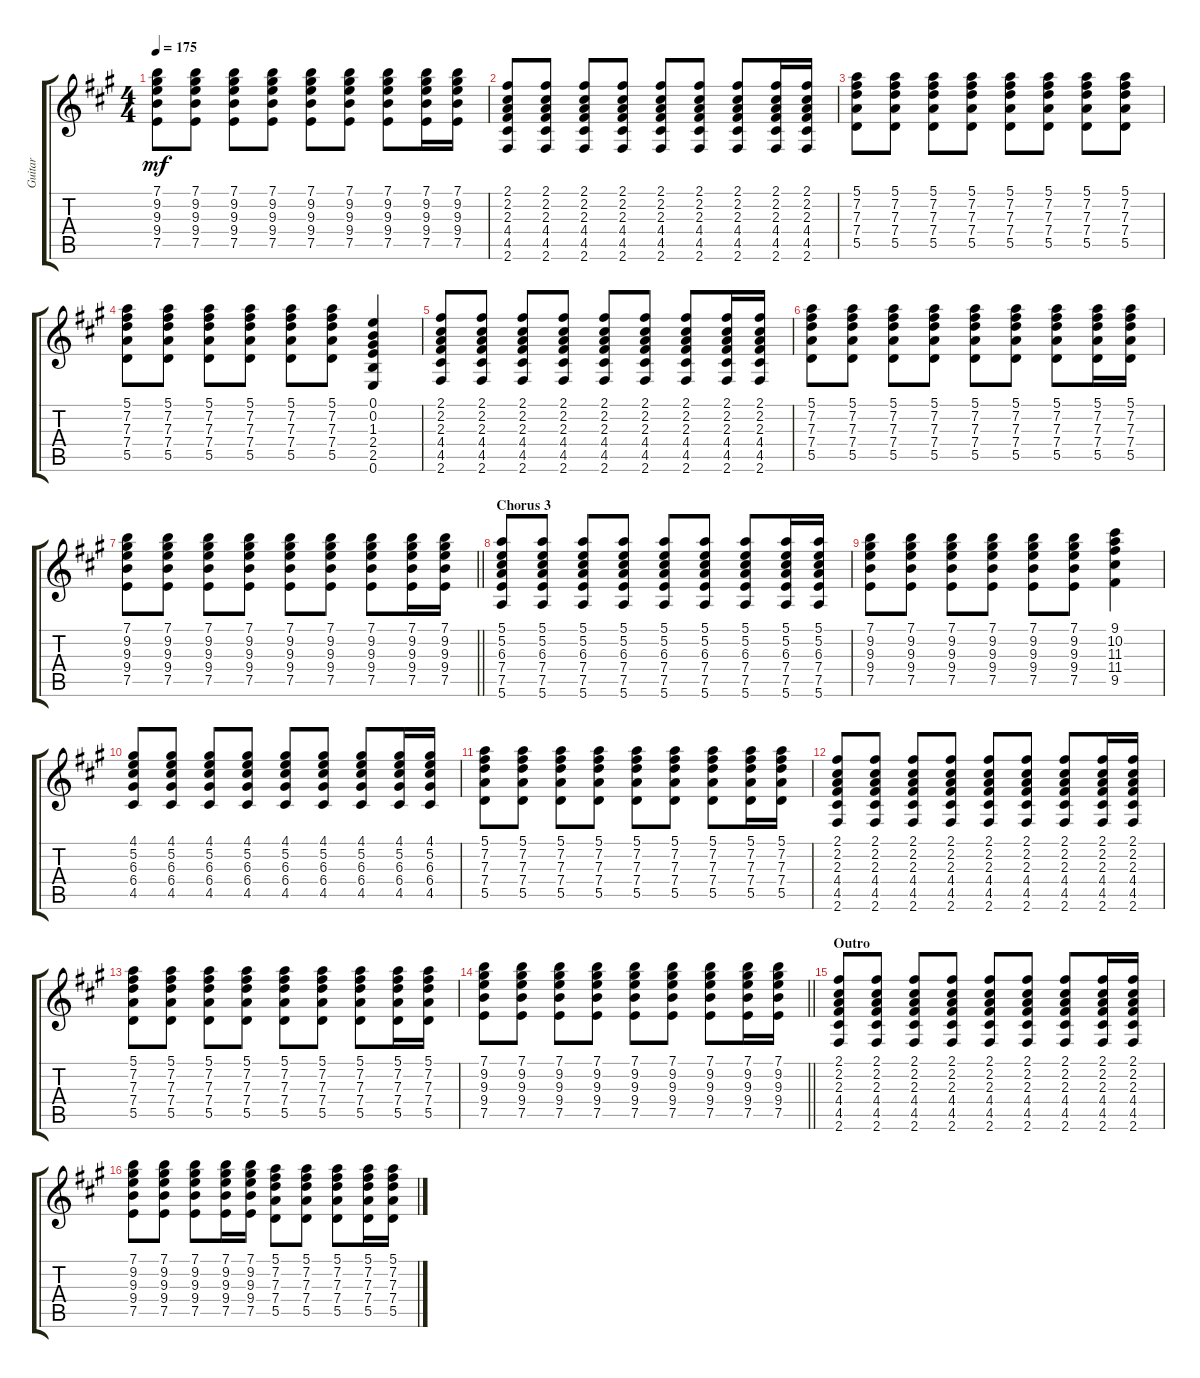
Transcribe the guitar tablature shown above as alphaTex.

\track ("Guitar" "Guitar") {instrument distortionguitar}
\staff {score tabs}
\tuning (E4 B3 G3 D3 A2 E2) {hide}
\ts (4 4)
\tempo 175
\clef g2
\ks f#minor
(7.1 9.2 9.3 9.4 7.5).8{dy mf} (7.1 9.2 9.3 9.4 7.5).8 (7.1 9.2 9.3 9.4 7.5).8 (7.1 9.2 9.3 9.4 7.5).8 (7.1 9.2 9.3 9.4 7.5).8 (7.1 9.2 9.3 9.4 7.5).8 (7.1 9.2 9.3 9.4 7.5).8 (7.1 9.2 9.3 9.4 7.5).16 (7.1 9.2 9.3 9.4 7.5).16 |
(2.1 2.2 2.3 4.4 4.5 2.6).8 (2.1 2.2 2.3 4.4 4.5 2.6).8 (2.1 2.2 2.3 4.4 4.5 2.6).8 (2.1 2.2 2.3 4.4 4.5 2.6).8 (2.1 2.2 2.3 4.4 4.5 2.6).8 (2.1 2.2 2.3 4.4 4.5 2.6).8 (2.1 2.2 2.3 4.4 4.5 2.6).8 (2.1 2.2 2.3 4.4 4.5 2.6).16 (2.1 2.2 2.3 4.4 4.5 2.6).16 |
(5.1 7.2 7.3 7.4 5.5).8 (5.1 7.2 7.3 7.4 5.5).8 (5.1 7.2 7.3 7.4 5.5).8 (5.1 7.2 7.3 7.4 5.5).8 (5.1 7.2 7.3 7.4 5.5).8 (5.1 7.2 7.3 7.4 5.5).8 (5.1 7.2 7.3 7.4 5.5).8 (5.1 7.2 7.3 7.4 5.5).8 |
(5.1 7.2 7.3 7.4 5.5).8 (5.1 7.2 7.3 7.4 5.5).8 (5.1 7.2 7.3 7.4 5.5).8 (5.1 7.2 7.3 7.4 5.5).8 (5.1 7.2 7.3 7.4 5.5).8 (5.1 7.2 7.3 7.4 5.5).8 (0.1 0.2 1.3 2.4 2.5 0.6).4 |
(2.1 2.2 2.3 4.4 4.5 2.6).8 (2.1 2.2 2.3 4.4 4.5 2.6).8 (2.1 2.2 2.3 4.4 4.5 2.6).8 (2.1 2.2 2.3 4.4 4.5 2.6).8 (2.1 2.2 2.3 4.4 4.5 2.6).8 (2.1 2.2 2.3 4.4 4.5 2.6).8 (2.1 2.2 2.3 4.4 4.5 2.6).8 (2.1 2.2 2.3 4.4 4.5 2.6).16 (2.1 2.2 2.3 4.4 4.5 2.6).16 |
(5.1 7.2 7.3 7.4 5.5).8 (5.1 7.2 7.3 7.4 5.5).8 (5.1 7.2 7.3 7.4 5.5).8 (5.1 7.2 7.3 7.4 5.5).8 (5.1 7.2 7.3 7.4 5.5).8 (5.1 7.2 7.3 7.4 5.5).8 (5.1 7.2 7.3 7.4 5.5).8 (5.1 7.2 7.3 7.4 5.5).16 (5.1 7.2 7.3 7.4 5.5).16 |
\barLineRight lightlight
(7.1 9.2 9.3 9.4 7.5).8 (7.1 9.2 9.3 9.4 7.5).8 (7.1 9.2 9.3 9.4 7.5).8 (7.1 9.2 9.3 9.4 7.5).8 (7.1 9.2 9.3 9.4 7.5).8 (7.1 9.2 9.3 9.4 7.5).8 (7.1 9.2 9.3 9.4 7.5).8 (7.1 9.2 9.3 9.4 7.5).16 (7.1 9.2 9.3 9.4 7.5).16 |
\section ("" "Chorus 3")
(5.1 5.2 6.3 7.4 7.5 5.6).8 (5.1 5.2 6.3 7.4 7.5 5.6).8 (5.1 5.2 6.3 7.4 7.5 5.6).8 (5.1 5.2 6.3 7.4 7.5 5.6).8 (5.1 5.2 6.3 7.4 7.5 5.6).8 (5.1 5.2 6.3 7.4 7.5 5.6).8 (5.1 5.2 6.3 7.4 7.5 5.6).8 (5.1 5.2 6.3 7.4 7.5 5.6).16 (5.1 5.2 6.3 7.4 7.5 5.6).16 |
(7.1 9.2 9.3 9.4 7.5).8 (7.1 9.2 9.3 9.4 7.5).8 (7.1 9.2 9.3 9.4 7.5).8 (7.1 9.2 9.3 9.4 7.5).8 (7.1 9.2 9.3 9.4 7.5).8 (7.1 9.2 9.3 9.4 7.5).8 (9.1 10.2 11.3 11.4 9.5).4 |
(4.1 5.2 6.3 6.4 4.5).8 (4.1 5.2 6.3 6.4 4.5).8 (4.1 5.2 6.3 6.4 4.5).8 (4.1 5.2 6.3 6.4 4.5).8 (4.1 5.2 6.3 6.4 4.5).8 (4.1 5.2 6.3 6.4 4.5).8 (4.1 5.2 6.3 6.4 4.5).8 (4.1 5.2 6.3 6.4 4.5).16 (4.1 5.2 6.3 6.4 4.5).16 |
(5.1 7.2 7.3 7.4 5.5).8 (5.1 7.2 7.3 7.4 5.5).8 (5.1 7.2 7.3 7.4 5.5).8 (5.1 7.2 7.3 7.4 5.5).8 (5.1 7.2 7.3 7.4 5.5).8 (5.1 7.2 7.3 7.4 5.5).8 (5.1 7.2 7.3 7.4 5.5).8 (5.1 7.2 7.3 7.4 5.5).16 (5.1 7.2 7.3 7.4 5.5).16 |
(2.1 2.2 2.3 4.4 4.5 2.6).8 (2.1 2.2 2.3 4.4 4.5 2.6).8 (2.1 2.2 2.3 4.4 4.5 2.6).8 (2.1 2.2 2.3 4.4 4.5 2.6).8 (2.1 2.2 2.3 4.4 4.5 2.6).8 (2.1 2.2 2.3 4.4 4.5 2.6).8 (2.1 2.2 2.3 4.4 4.5 2.6).8 (2.1 2.2 2.3 4.4 4.5 2.6).16 (2.1 2.2 2.3 4.4 4.5 2.6).16 |
(5.1 7.2 7.3 7.4 5.5).8 (5.1 7.2 7.3 7.4 5.5).8 (5.1 7.2 7.3 7.4 5.5).8 (5.1 7.2 7.3 7.4 5.5).8 (5.1 7.2 7.3 7.4 5.5).8 (5.1 7.2 7.3 7.4 5.5).8 (5.1 7.2 7.3 7.4 5.5).8 (5.1 7.2 7.3 7.4 5.5).16 (5.1 7.2 7.3 7.4 5.5).16 |
\barLineRight lightlight
(7.1 9.2 9.3 9.4 7.5).8 (7.1 9.2 9.3 9.4 7.5).8 (7.1 9.2 9.3 9.4 7.5).8 (7.1 9.2 9.3 9.4 7.5).8 (7.1 9.2 9.3 9.4 7.5).8 (7.1 9.2 9.3 9.4 7.5).8 (7.1 9.2 9.3 9.4 7.5).8 (7.1 9.2 9.3 9.4 7.5).16 (7.1 9.2 9.3 9.4 7.5).16 |
\section ("" "Outro")
(2.1 2.2 2.3 4.4 4.5 2.6).8 (2.1 2.2 2.3 4.4 4.5 2.6).8 (2.1 2.2 2.3 4.4 4.5 2.6).8 (2.1 2.2 2.3 4.4 4.5 2.6).8 (2.1 2.2 2.3 4.4 4.5 2.6).8 (2.1 2.2 2.3 4.4 4.5 2.6).8 (2.1 2.2 2.3 4.4 4.5 2.6).8 (2.1 2.2 2.3 4.4 4.5 2.6).16 (2.1 2.2 2.3 4.4 4.5 2.6).16 |
(7.1 9.2 9.3 9.4 7.5).8 (7.1 9.2 9.3 9.4 7.5).8 (7.1 9.2 9.3 9.4 7.5).8 (7.1 9.2 9.3 9.4 7.5).16 (7.1 9.2 9.3 9.4 7.5).16 (5.1 7.2 7.3 7.4 5.5).8 (5.1 7.2 7.3 7.4 5.5).8 (5.1 7.2 7.3 7.4 5.5).8 (5.1 7.2 7.3 7.4 5.5).16 (5.1 7.2 7.3 7.4 5.5).16
